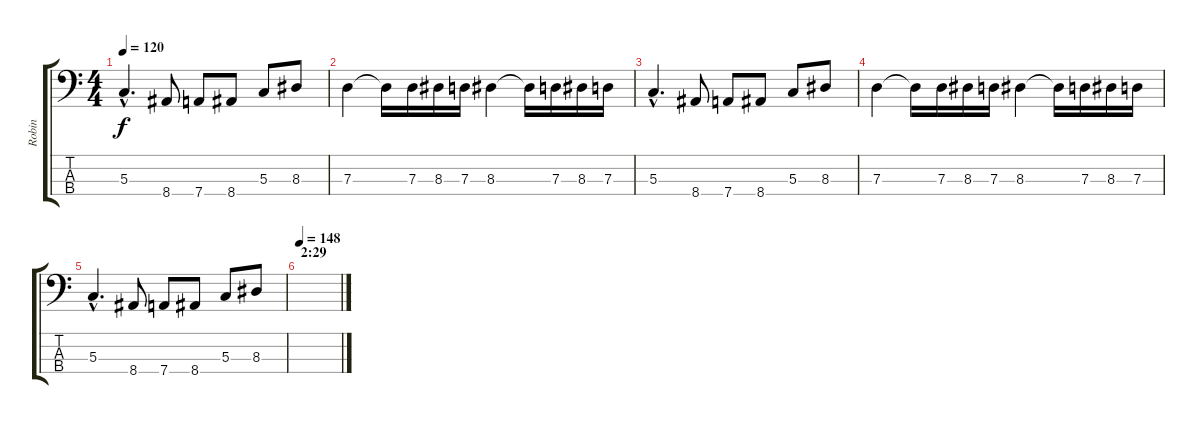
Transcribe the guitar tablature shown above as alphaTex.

\track ("Robin" "Robin") {instrument electricbasspick}
\staff {score tabs}
\tuning (F2 C2 G1 D1) {hide}
\ts (4 4)
\tempo 120
\clef f4
\ks c
5.3{hac}.4{d dy f} 8.4.8 7.4.8 8.4.8 5.3.8 8.3.8 |
7.3.4 7.3{t}.16 7.3.16 8.3.16 7.3.16 8.3.4 8.3{t}.16 7.3.16 8.3.16 7.3.16 |
5.3{hac}.4{d} 8.4.8 7.4.8 8.4.8 5.3.8 8.3.8 |
7.3.4 7.3{t}.16 7.3.16 8.3.16 7.3.16 8.3.4 8.3{t}.16 7.3.16 8.3.16 7.3.16 |
5.3{hac}.4{d} 8.4.8 7.4.8 8.4.8 5.3.8 8.3.8 |
\section ("" "2:29")
\tempo 148
